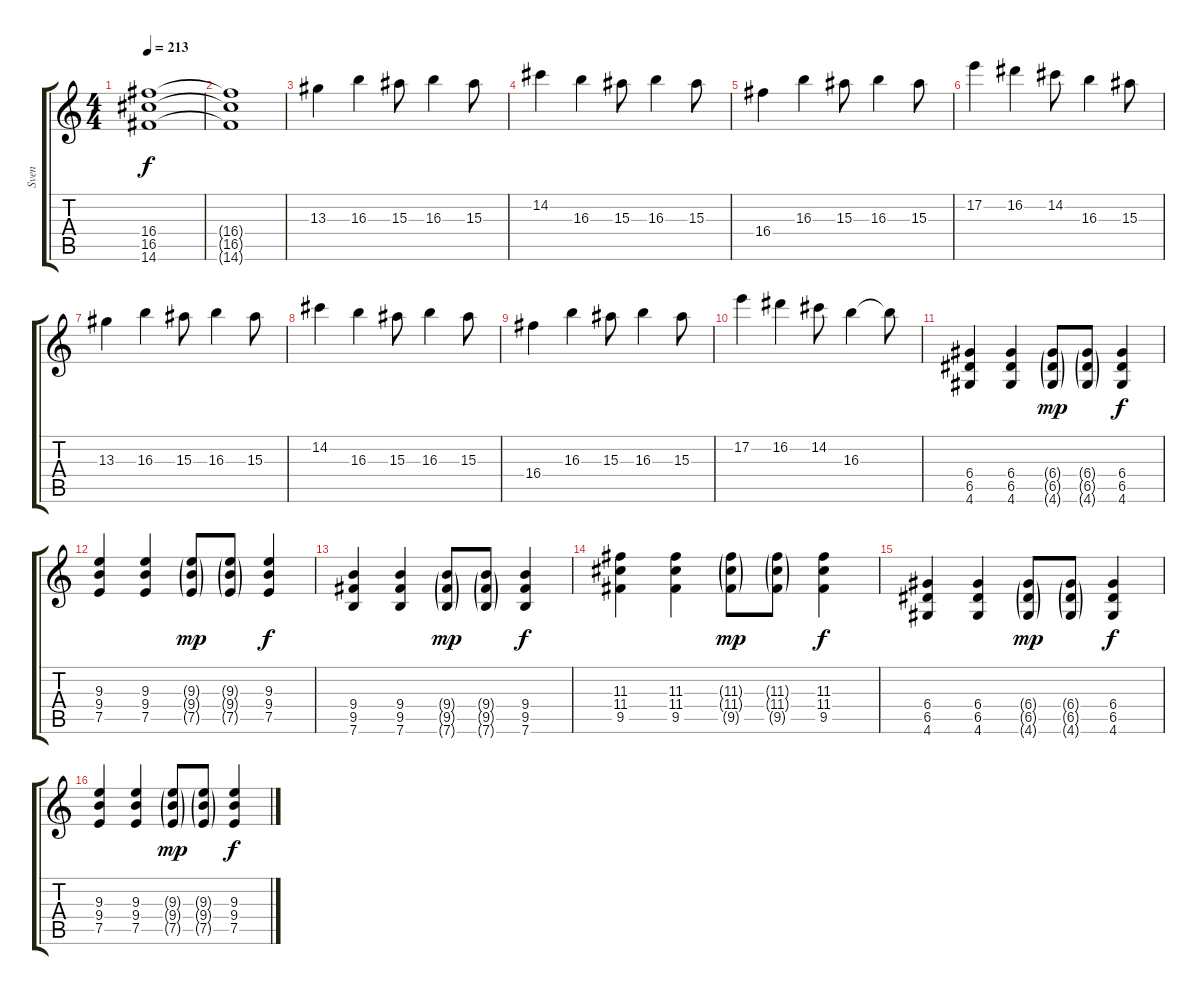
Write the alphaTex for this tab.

\track ("Sven" "Sven") {instrument distortionguitar}
\staff {score tabs}
\tuning (E4 B3 G3 D3 A2 E2) {hide}
\ts (4 4)
\tempo 213
\clef g2
\ks c
(16.4 16.5 14.6).1{dy f} |
(16.4{t} 16.5{t} 14.6{t}).1 |
13.3.4 16.3.4 15.3.8 16.3.4 15.3.8 |
14.2.4 16.3.4 15.3.8 16.3.4 15.3.8 |
16.4.4 16.3.4 15.3.8 16.3.4 15.3.8 |
17.2.4 16.2.4 14.2.8 16.3.4 15.3.8 |
13.3.4 16.3.4 15.3.8 16.3.4 15.3.8 |
14.2.4 16.3.4 15.3.8 16.3.4 15.3.8 |
16.4.4 16.3.4 15.3.8 16.3.4 15.3.8 |
17.2.4 16.2.4 14.2.8 16.3.4 16.3{t}.8 |
(6.4 6.5 4.6).4 (6.4 6.5 4.6).4 (6.4{g} 6.5{g} 4.6{g}).8{dy mp} (6.4{g} 6.5{g} 4.6{g}).8 (6.4 6.5 4.6).4{dy f} |
(9.3 9.4 7.5).4 (9.3 9.4 7.5).4 (9.3{g} 9.4{g} 7.5{g}).8{dy mp} (9.3{g} 9.4{g} 7.5{g}).8 (9.3 9.4 7.5).4{dy f} |
(9.4 9.5 7.6).4 (9.4 9.5 7.6).4 (9.4{g} 9.5{g} 7.6{g}).8{dy mp} (9.4{g} 9.5{g} 7.6{g}).8 (9.4 9.5 7.6).4{dy f} |
(11.3 11.4 9.5).4 (11.3 11.4 9.5).4 (11.3{g} 11.4{g} 9.5{g}).8{dy mp} (11.3{g} 11.4{g} 9.5{g}).8 (11.3 11.4 9.5).4{dy f} |
(6.4 6.5 4.6).4 (6.4 6.5 4.6).4 (6.4{g} 6.5{g} 4.6{g}).8{dy mp} (6.4{g} 6.5{g} 4.6{g}).8 (6.4 6.5 4.6).4{dy f} |
(9.3 9.4 7.5).4 (9.3 9.4 7.5).4 (9.3{g} 9.4{g} 7.5{g}).8{dy mp} (9.3{g} 9.4{g} 7.5{g}).8 (9.3 9.4 7.5).4{dy f}
